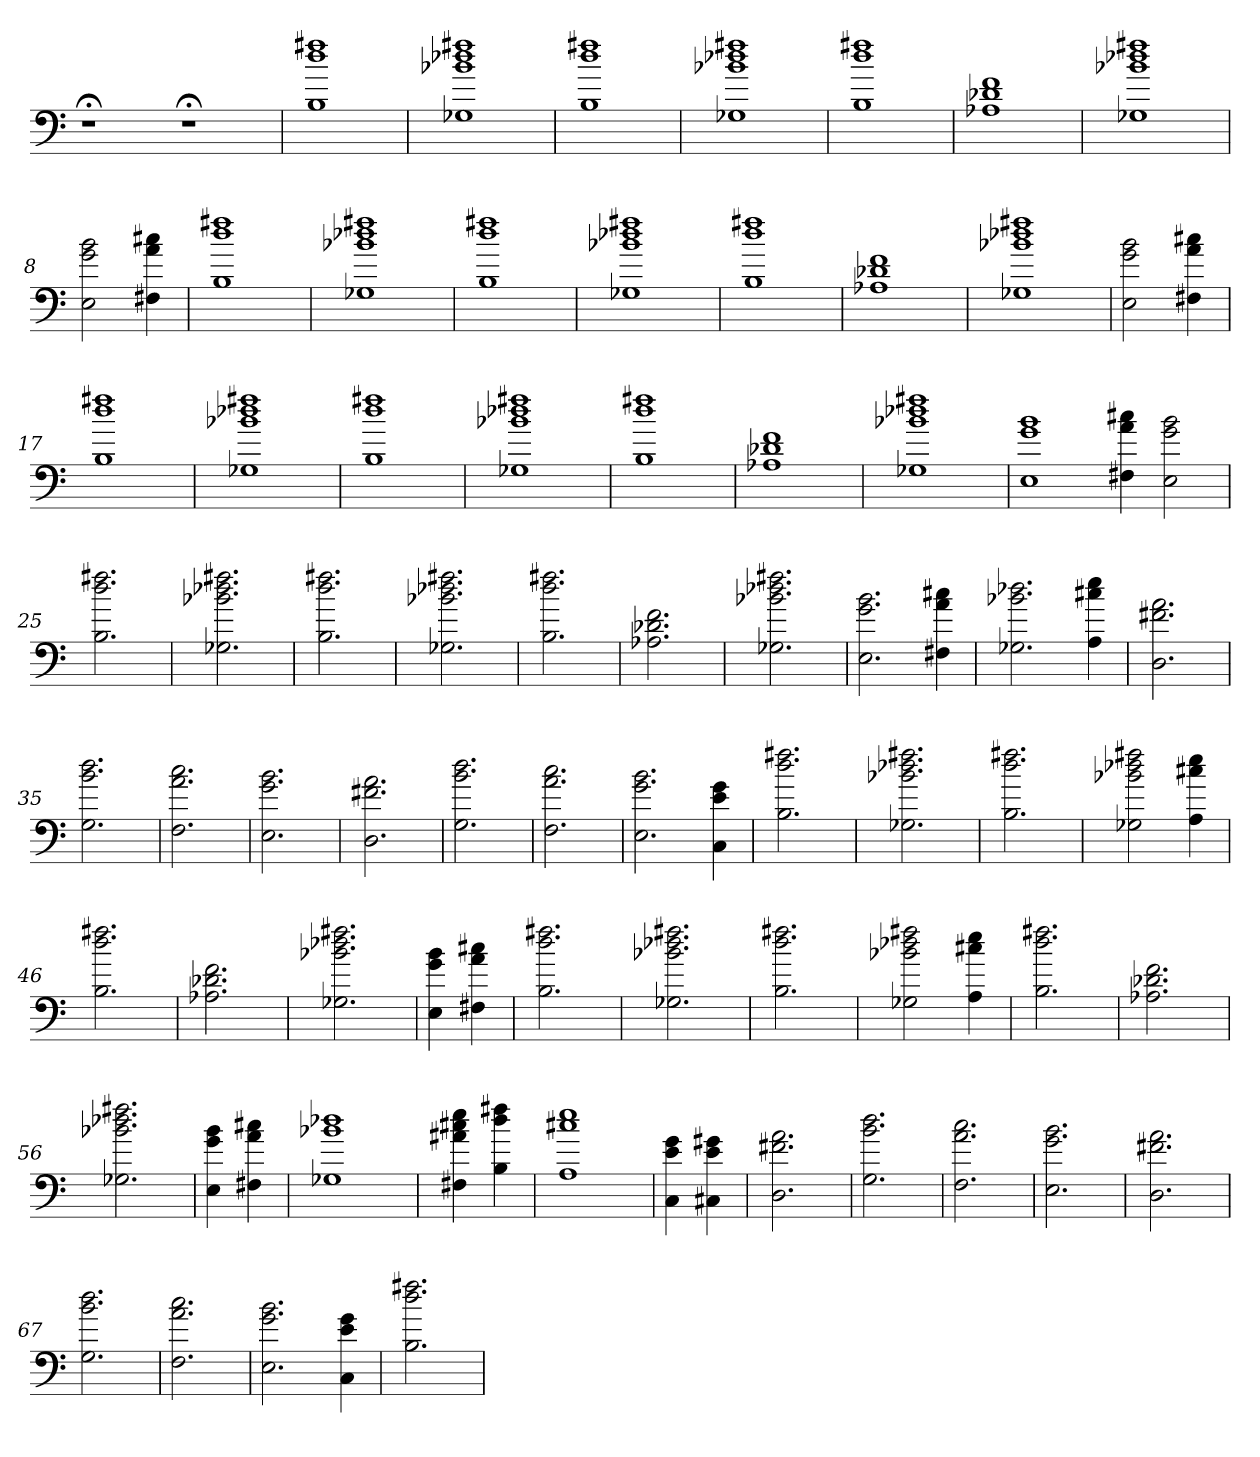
**kern
*part1
*staff1
=
1r;<
1r;<
=1
1B 1dd 1ff#X
=2
1G-X 1b-X 1dd-X 1ff#X
=3
1B 1dd 1ff#X
=4
1G-X 1b-X 1dd-X 1ff#X
=5
1B 1dd 1ff#X
=6
1A-X 1d-X 1f
=7
1G-X 1b-X 1dd-X 1ff#X
=8
2E 2g 2b
4F#X 4a 4cc#X
=9
1B 1dd 1ff#X
=10
1G-X 1b-X 1dd-X 1ff#X
=11
1B 1dd 1ff#X
=12
1G-X 1b-X 1dd-X 1ff#X
=13
1B 1dd 1ff#X
=14
1A-X 1d-X 1f
=15
1G-X 1b-X 1dd-X 1ff#X
=16
2E 2g 2b
4F#X 4a 4cc#X
=17
1B 1dd 1ff#X
=18
1G-X 1b-X 1dd-X 1ff#X
=19
1B 1dd 1ff#X
=20
1G-X 1b-X 1dd-X 1ff#X
=21
1B 1dd 1ff#X
=22
1A-X 1d-X 1f
=23
1G-X 1b-X 1dd-X 1ff#X
=24
1E 1g 1b
4F#X 4a 4cc#X
2E 2g 2b
=25
2.B 2.dd 2.ff#X
=26
2.G-X 2.b-X 2.dd-X 2.ff#X
=27
2.B 2.dd 2.ff#X
=28
2.G-X 2.b-X 2.dd-X 2.ff#X
=29
2.B 2.dd 2.ff#X
=30
2.A-X 2.d-X 2.f
=31
2.G-X 2.b-X 2.dd-X 2.ff#X
=32
2.E 2.g 2.b
4F#X 4a 4cc#X
=33
2.G-X 2.b-X 2.dd-X
4A 4cc#X 4ee
=34
2.D 2.f#X 2.a
=35
2.G 2.b 2.dd
=36
2.F 2.a 2.cc
=37
2.E 2.g 2.b
=38
2.D 2.f#X 2.a
=39
2.G 2.b 2.dd
=40
2.F 2.a 2.cc
=41
2.E 2.g 2.b
4C 4e 4g
=42
2.B 2.dd 2.ff#X
=43
2.G-X 2.b-X 2.dd-X 2.ff#X
=44
2.B 2.dd 2.ff#X
=45
2G-X 2b-X 2dd-X 2ff#X
4A 4cc#X 4ee
=46
2.B 2.dd 2.ff#X
=47
2.A-X 2.d-X 2.f
=48
2.G-X 2.b-X 2.dd-X 2.ff#X
=49
4E 4g 4b
4F#X 4a 4cc#X
=50
2.B 2.dd 2.ff#X
=51
2.G-X 2.b-X 2.dd-X 2.ff#X
=52
2.B 2.dd 2.ff#X
=53
2G-X 2b-X 2dd-X 2ff#X
4A 4cc#X 4ee
=54
2.B 2.dd 2.ff#X
=55
2.A-X 2.d-X 2.f
=56
2.G-X 2.b-X 2.dd-X 2.ff#X
=57
4E 4g 4b
4F#X 4a 4cc#X
=58
1G-X 1b-X 1dd-X
=59
4F#X 4a#X 4cc#X 4ee
4B 4dd 4ff#X
=60
1A 1cc#X 1ee
=61
4C 4e 4g
4C#X 4e 4g#X
=62
2.D 2.f#X 2.a
=63
2.G 2.b 2.dd
=64
2.F 2.a 2.cc
=65
2.E 2.g 2.b
=66
2.D 2.f#X 2.a
=67
2.G 2.b 2.dd
=68
2.F 2.a 2.cc
=69
2.E 2.g 2.b
4C 4e 4g
=70
2.B 2.dd 2.ff#X
=
*-
